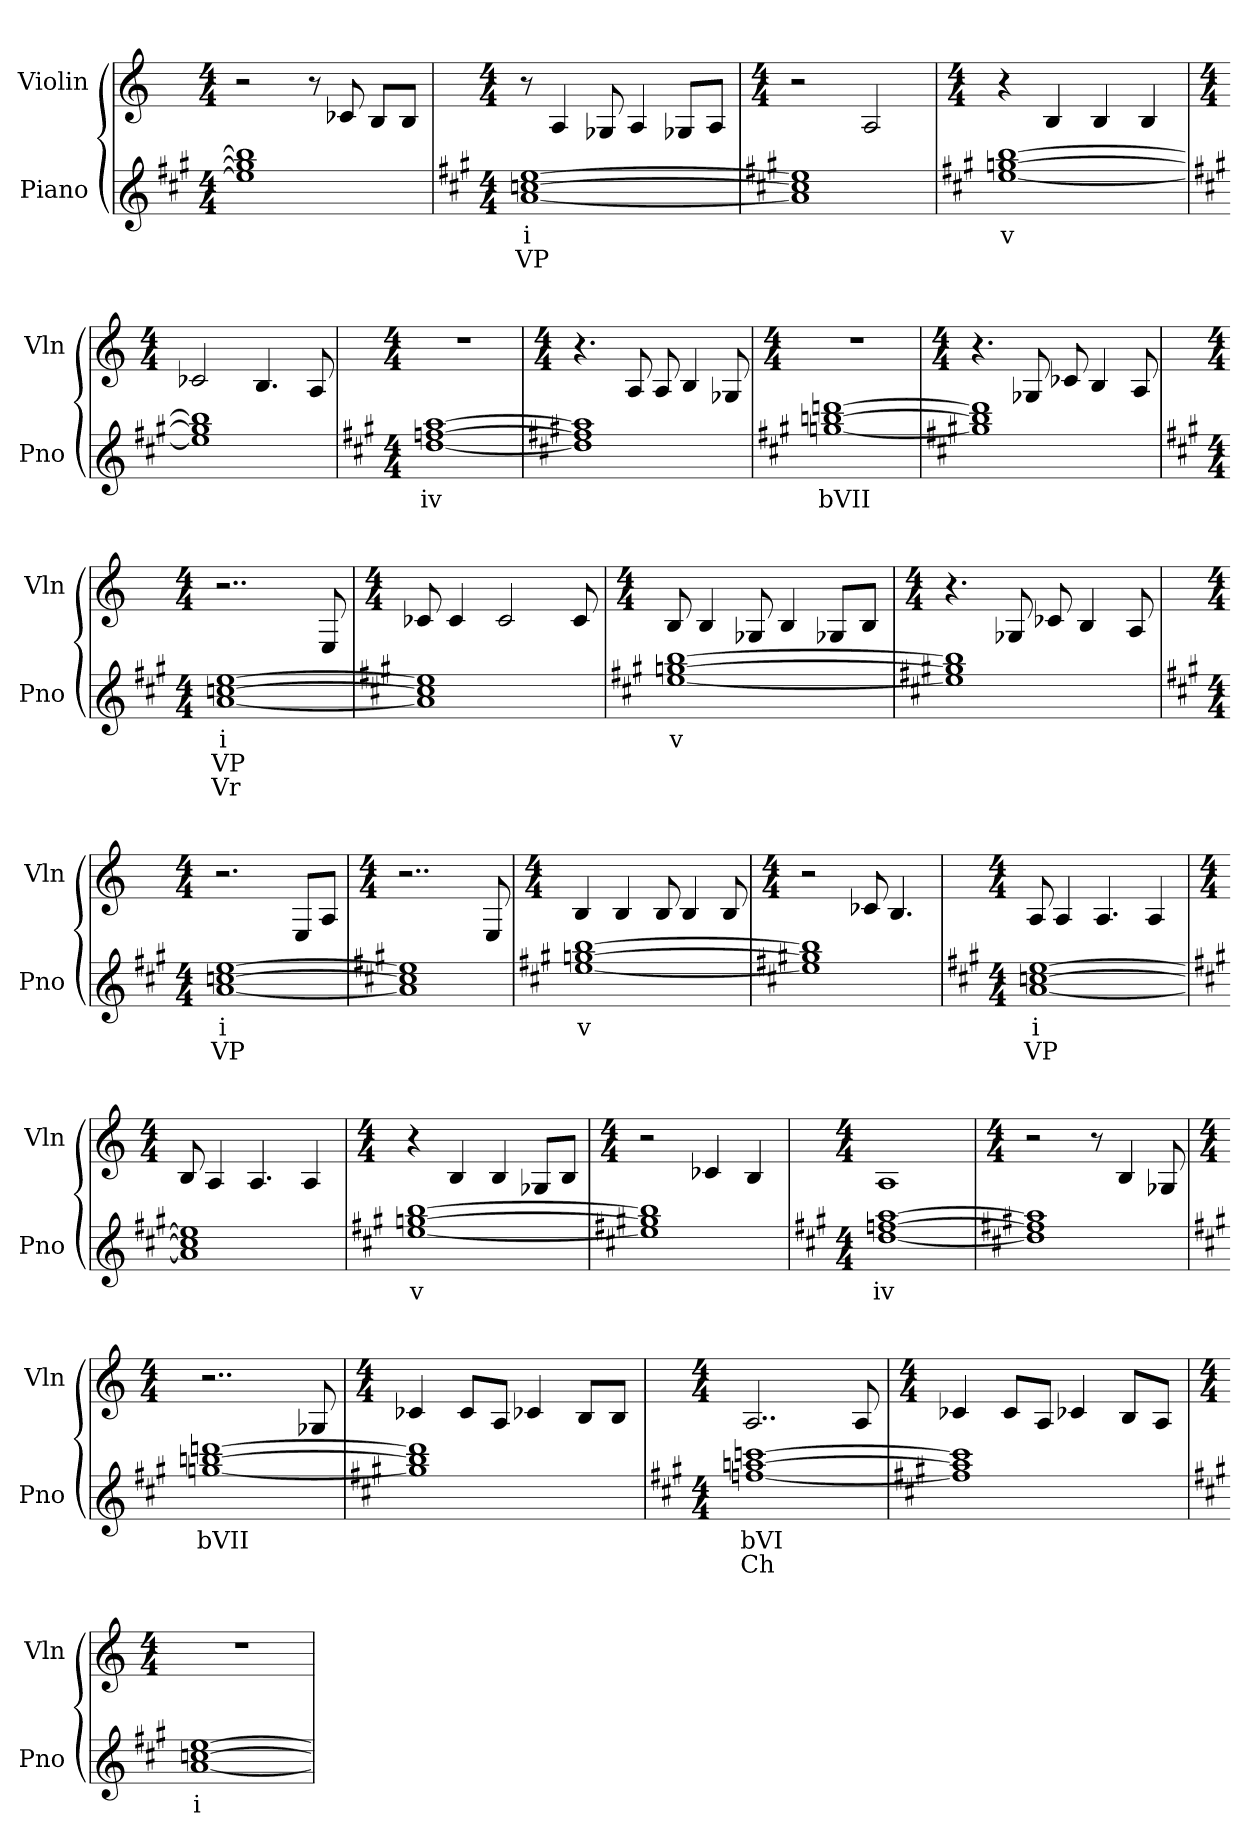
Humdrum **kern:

**kern	**text	**text	**text	**kern
*part2	*part2	*part2	*part2	*part1
*staff2	*staff2	*staff2	*staff2	*staff1
*I"Piano	*	*	*	*I"Violin
*I'Pno	*	*	*	*I'Vln
*k[f#c#g#]	*	*	*	*
*A:	*	*	*	*
*M4/4	*	*	*	*M4/4
=	=	=	=	=
1ee] 1ggn] 1bb]	.	.	.	2r
.	.	.	.	8r
.	.	.	.	8c-X
.	.	.	.	8BL
.	.	.	.	8BJ
=	=	=	=	=
*k[f#c#g#]	*	*	*	*
*A:	*	*	*	*
*M4/4	*	*	*	*M4/4
[1a [1ccn [1ee	i	VP	.	8r
.	.	.	.	4A
.	.	.	.	8G-X
.	.	.	.	4A
.	.	.	.	8G-XL
.	.	.	.	8AJ
=	=	=	=	=
*k[f#c#g#]	*	*	*	*
*A:	*	*	*	*
*	*	*	*	*M4/4
1a] 1ccn] 1ee]	.	.	.	2r
.	.	.	.	2A
=	=	=	=	=
*k[f#c#g#]	*	*	*	*
*A:	*	*	*	*
*	*	*	*	*M4/4
[1ee [1ggn [1bb	v	.	.	4r
.	.	.	.	4B
.	.	.	.	4B
.	.	.	.	4B
=	=	=	=	=
*k[f#c#g#]	*	*	*	*
*A:	*	*	*	*
*	*	*	*	*M4/4
1ee] 1ggn] 1bb]	.	.	.	2c-X
.	.	.	.	4.B
.	.	.	.	8A
=	=	=	=	=
*k[f#c#g#]	*	*	*	*
*A:	*	*	*	*
*M4/4	*	*	*	*M4/4
[1dd [1ffn [1aa	iv	.	.	1r
=	=	=	=	=
*k[f#c#g#]	*	*	*	*
*A:	*	*	*	*
*	*	*	*	*M4/4
1dd] 1ffn] 1aa]	.	.	.	4.r
.	.	.	.	8A
.	.	.	.	8A
.	.	.	.	4B
.	.	.	.	8G-X
=	=	=	=	=
*k[f#c#g#]	*	*	*	*
*A:	*	*	*	*
*	*	*	*	*M4/4
[1ggn [1bbn [1dddn	bVII	.	.	1r
=	=	=	=	=
*k[f#c#g#]	*	*	*	*
*A:	*	*	*	*
*	*	*	*	*M4/4
1ggn] 1bbn] 1dddn]	.	.	.	4.r
.	.	.	.	8G-X
.	.	.	.	8c-X
.	.	.	.	4B
.	.	.	.	8A
=	=	=	=	=
*k[f#c#g#]	*	*	*	*
*A:	*	*	*	*
*M4/4	*	*	*	*M4/4
[1a [1ccn [1ee	i	VP	Vr	2..r
.	.	.	.	8E
=	=	=	=	=
*k[f#c#g#]	*	*	*	*
*A:	*	*	*	*
*	*	*	*	*M4/4
1a] 1ccn] 1ee]	.	.	.	8c-X
.	.	.	.	4c-
.	.	.	.	2c-
.	.	.	.	8c-
=	=	=	=	=
*k[f#c#g#]	*	*	*	*
*A:	*	*	*	*
*	*	*	*	*M4/4
[1ee [1ggn [1bb	v	.	.	8B
.	.	.	.	4B
.	.	.	.	8G-X
.	.	.	.	4B
.	.	.	.	8G-XL
.	.	.	.	8BJ
=	=	=	=	=
*k[f#c#g#]	*	*	*	*
*A:	*	*	*	*
*	*	*	*	*M4/4
1ee] 1ggn] 1bb]	.	.	.	4.r
.	.	.	.	8G-X
.	.	.	.	8c-X
.	.	.	.	4B
.	.	.	.	8A
=	=	=	=	=
*k[f#c#g#]	*	*	*	*
*A:	*	*	*	*
*M4/4	*	*	*	*M4/4
[1a [1ccn [1ee	i	VP	.	2.r
.	.	.	.	8EL
.	.	.	.	8AJ
=	=	=	=	=
*k[f#c#g#]	*	*	*	*
*A:	*	*	*	*
*	*	*	*	*M4/4
1a] 1ccn] 1ee]	.	.	.	2..r
.	.	.	.	8E
=	=	=	=	=
*k[f#c#g#]	*	*	*	*
*A:	*	*	*	*
*	*	*	*	*M4/4
[1ee [1ggn [1bb	v	.	.	4B
.	.	.	.	4B
.	.	.	.	8B
.	.	.	.	4B
.	.	.	.	8B
=	=	=	=	=
*k[f#c#g#]	*	*	*	*
*A:	*	*	*	*
*	*	*	*	*M4/4
1ee] 1ggn] 1bb]	.	.	.	2r
.	.	.	.	8c-X
.	.	.	.	4.B
=	=	=	=	=
*k[f#c#g#]	*	*	*	*
*A:	*	*	*	*
*M4/4	*	*	*	*M4/4
[1a [1ccn [1ee	i	VP	.	8A
.	.	.	.	4A
.	.	.	.	4.A
.	.	.	.	4A
=	=	=	=	=
*k[f#c#g#]	*	*	*	*
*A:	*	*	*	*
*	*	*	*	*M4/4
1a] 1ccn] 1ee]	.	.	.	8B
.	.	.	.	4A
.	.	.	.	4.A
.	.	.	.	4A
=	=	=	=	=
*k[f#c#g#]	*	*	*	*
*A:	*	*	*	*
*	*	*	*	*M4/4
[1ee [1ggn [1bb	v	.	.	4r
.	.	.	.	4B
.	.	.	.	4B
.	.	.	.	8G-XL
.	.	.	.	8BJ
=	=	=	=	=
*k[f#c#g#]	*	*	*	*
*A:	*	*	*	*
*	*	*	*	*M4/4
1ee] 1ggn] 1bb]	.	.	.	2r
.	.	.	.	4c-X
.	.	.	.	4B
=	=	=	=	=
*k[f#c#g#]	*	*	*	*
*A:	*	*	*	*
*M4/4	*	*	*	*M4/4
[1dd [1ffn [1aa	iv	.	.	1A
=	=	=	=	=
*k[f#c#g#]	*	*	*	*
*A:	*	*	*	*
*	*	*	*	*M4/4
1dd] 1ffn] 1aa]	.	.	.	2r
.	.	.	.	8r
.	.	.	.	4B
.	.	.	.	8G-X
=	=	=	=	=
*k[f#c#g#]	*	*	*	*
*A:	*	*	*	*
*	*	*	*	*M4/4
[1ggn [1bbn [1dddn	bVII	.	.	2..r
.	.	.	.	8G-X
=	=	=	=	=
*k[f#c#g#]	*	*	*	*
*A:	*	*	*	*
*	*	*	*	*M4/4
1ggn] 1bbn] 1dddn]	.	.	.	4c-X
.	.	.	.	8c-L
.	.	.	.	8AJ
.	.	.	.	4c-X
.	.	.	.	8BL
.	.	.	.	8BJ
=	=	=	=	=
*k[f#c#g#]	*	*	*	*
*A:	*	*	*	*
*M4/4	*	*	*	*M4/4
[1ffn [1aan [1cccn	bVI	Ch	.	2..A
.	.	.	.	8A
=	=	=	=	=
*k[f#c#g#]	*	*	*	*
*A:	*	*	*	*
*	*	*	*	*M4/4
1ffn] 1aan] 1cccn]	.	.	.	4c-X
.	.	.	.	8c-L
.	.	.	.	8AJ
.	.	.	.	4c-X
.	.	.	.	8BL
.	.	.	.	8AJ
=	=	=	=	=
*k[f#c#g#]	*	*	*	*
*A:	*	*	*	*
*	*	*	*	*M4/4
[1a [1ccn [1ee	i	.	.	1r
=	=	=	=	=
*-	*-	*-	*-	*-
